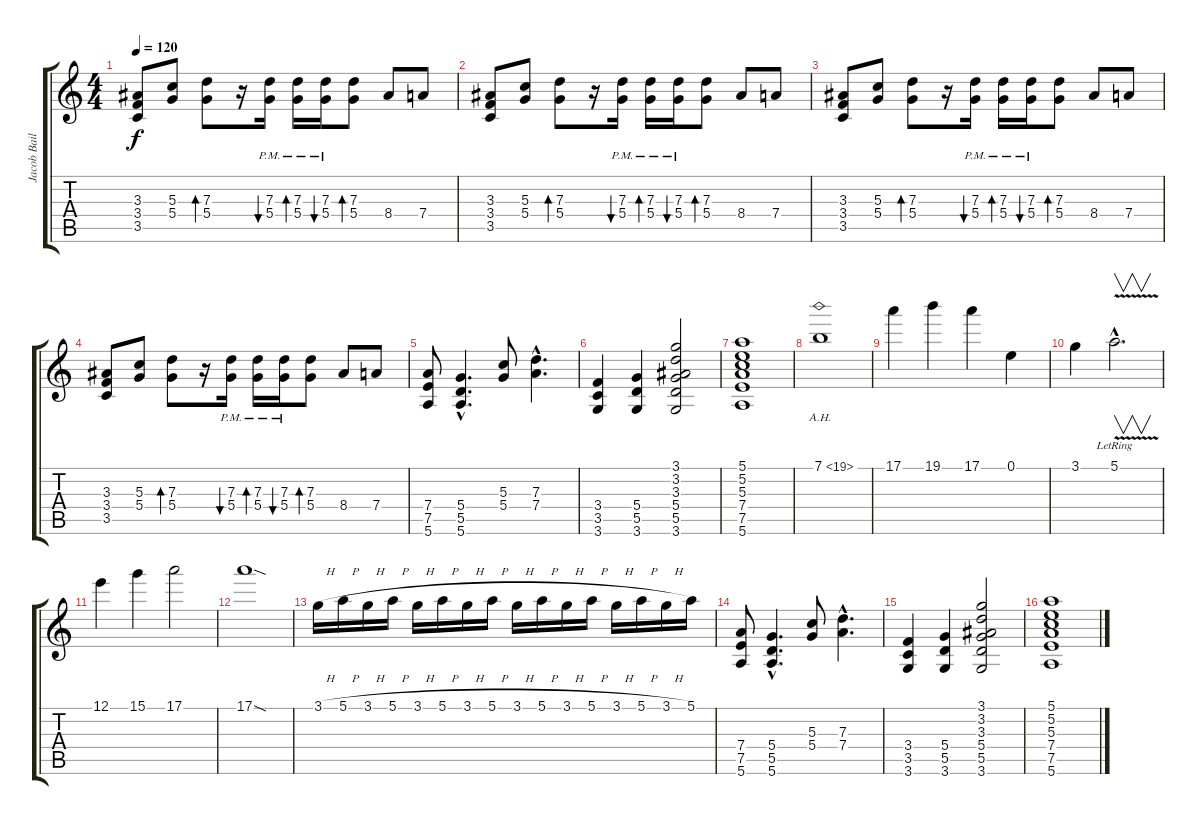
\track ("Jacob Bailey" "Jacob Bail") {instrument acousticguitarsteel}
\staff {score tabs}
\tuning (E4 B3 G3 D3 A2 E2) {hide}
\ts (4 4)
\tempo 120
\clef g2
\ks c
(3.3 3.4 3.5).8{dy f} (5.3 5.4).8 (7.3 5.4).8{bd 120} r.16 (7.3 5.4{pm}).16{bu 120} (7.3{pm} 5.4).16{bd 120} (7.3{pm} 5.4).16{bu 120} (7.3 5.4).8{bd 120} 8.4.8 7.4.8 |
(3.3 3.4 3.5).8 (5.3 5.4).8 (7.3 5.4).8{bd 120} r.16 (7.3 5.4{pm}).16{bu 120} (7.3{pm} 5.4).16{bd 120} (7.3{pm} 5.4).16{bu 120} (7.3 5.4).8{bd 120} 8.4.8 7.4.8 |
(3.3 3.4 3.5).8 (5.3 5.4).8 (7.3 5.4).8{bd 120} r.16 (7.3 5.4{pm}).16{bu 120} (7.3{pm} 5.4).16{bd 120} (7.3{pm} 5.4).16{bu 120} (7.3 5.4).8{bd 120} 8.4.8 7.4.8 |
(3.3 3.4 3.5).8 (5.3 5.4).8 (7.3 5.4).8{bd 120} r.16 (7.3 5.4{pm}).16{bu 120} (7.3{pm} 5.4).16{bd 120} (7.3{pm} 5.4).16{bu 120} (7.3 5.4).8{bd 120} 8.4.8 7.4.8 |
(7.4 7.5 5.6).8 (5.4{hac} 5.5{hac} 5.6{hac}).4{d} (5.3 5.4).8 (7.3{hac} 7.4{hac}).4{d} |
(3.4 3.5 3.6).4 (5.4 5.5 3.6).4 (3.1 3.2 3.3 5.4 5.5 3.6).2 |
(5.1 5.2 5.3 7.4 7.5 5.6).1 |
7.1{ah 12}.1 |
17.1.4 19.1.4 17.1.4 0.1.4 |
3.1.4 5.1{v hac lr}.2{v d} |
12.1.4 15.1.4 17.1.2 |
17.1{sod}.1 |
3.1{h}.16 5.1{h}.16 3.1{h}.16 5.1{h}.16 3.1{h}.16 5.1{h}.16 3.1{h}.16 5.1{h}.16 3.1{h}.16 5.1{h}.16 3.1{h}.16 5.1{h}.16 3.1{h}.16 5.1{h}.16 3.1{h}.16 5.1.16 |
(7.4 7.5 5.6).8 (5.4{hac} 5.5{hac} 5.6{hac}).4{d} (5.3 5.4).8 (7.3{hac} 7.4{hac}).4{d} |
(3.4 3.5 3.6).4 (5.4 5.5 3.6).4 (3.1 3.2 3.3 5.4 5.5 3.6).2 |
(5.1 5.2 5.3 7.4 7.5 5.6).1
